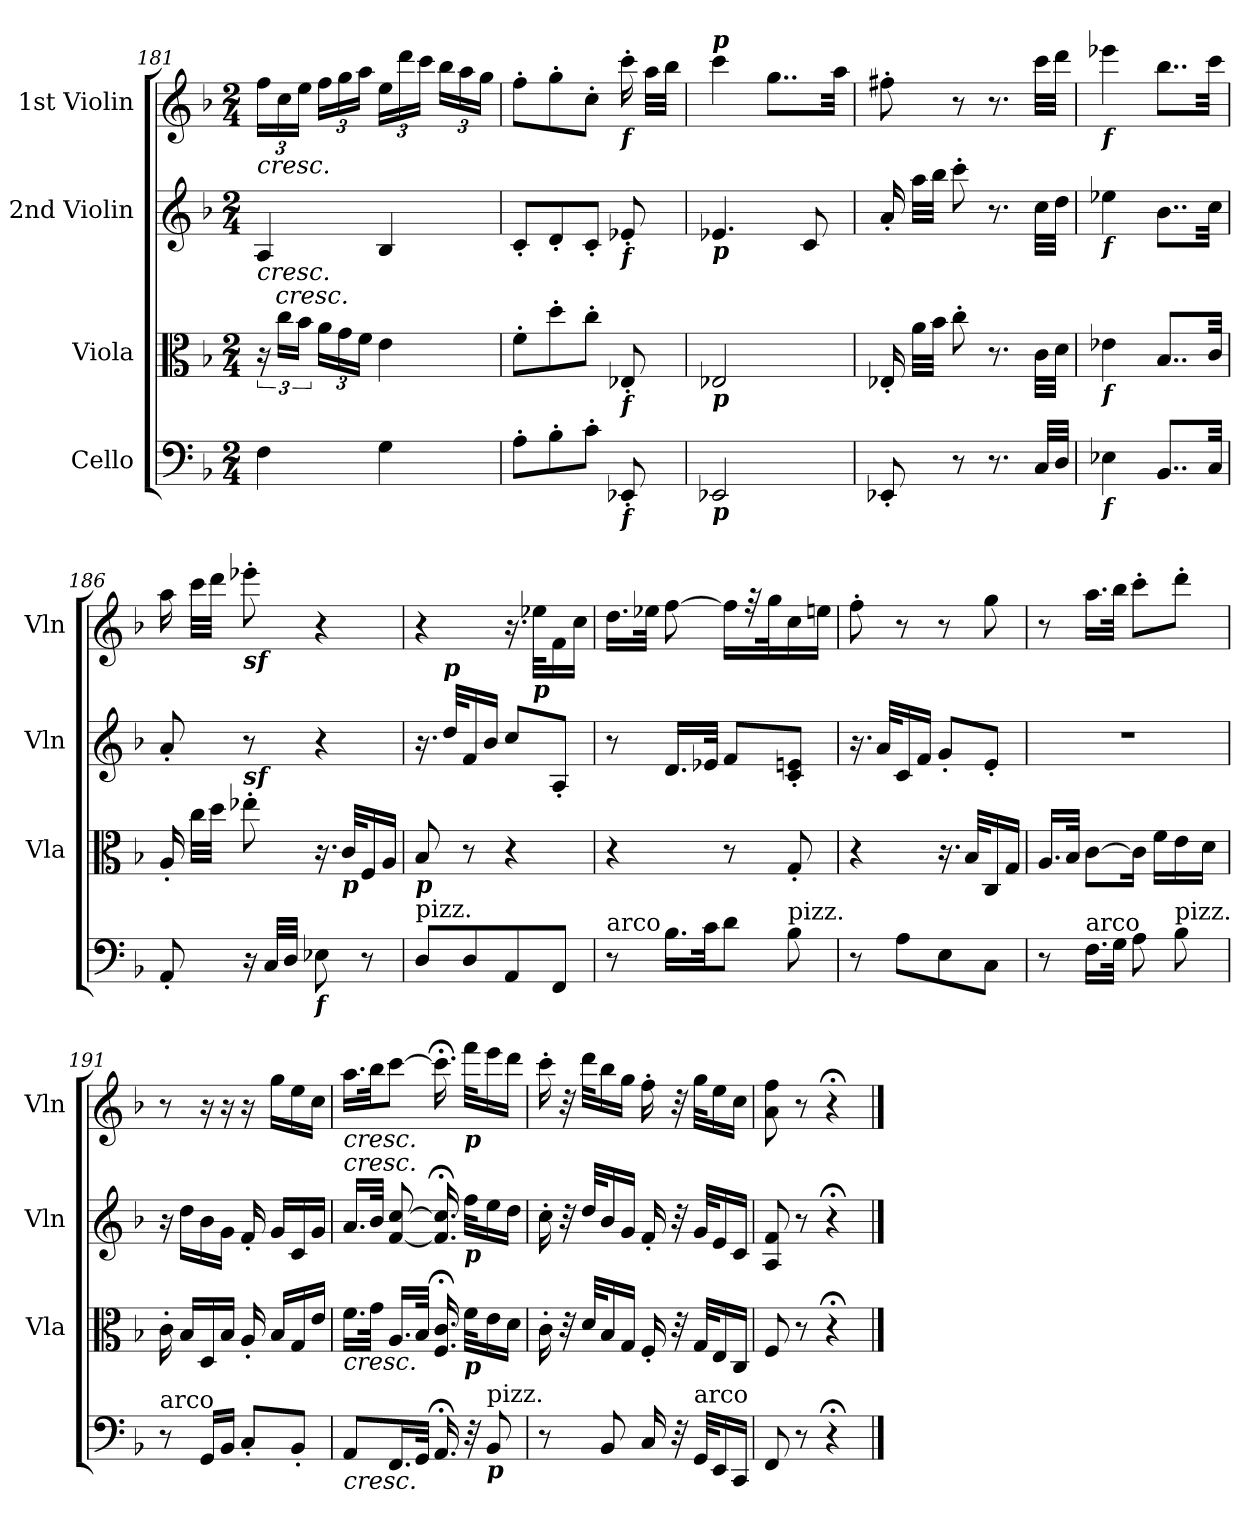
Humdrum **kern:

**kern	**kern	**kern	**kern
*part4	*part3	*part2	*part1
*staff4	*staff3	*staff2	*staff1
*I"Cello	*I"Viola	*I"2nd Violin	*I"1st Violin
*	*I'Vla	*I'Vln	*I'Vln
*clefF4	*clefC3	*clefG2	*clefG2
*k[b-]	*k[b-]	*k[b-]	*k[b-]
*F:	*F:	*F:	*F:
*M2/4	*M2/4	*M2/4	*M2/4
*	*	*	*Xbrackettup
=181	=181	=181	=181
!	!	!	!LO:TX:b:i:t=cresc.
!	!	!LO:TX:b:i:t=cresc.	!
4F\	24r	4A/	24ff\LL
!	!LO:TX:a:i:t=cresc.	!	!
.	24cc\LL	.	24cc\
.	24b-\JJ	.	24ee\JJ
*	*Xbrackettup	*	*
.	24a\LL	.	24ff\LL
.	24g\	.	24gg\
.	24f\JJ	.	24aa\JJ
4G\	4e\	4B-/	24ee\LL
.	.	.	24ddd\
.	.	.	24ccc\JJ
.	.	.	24bb-\LL
.	.	.	24aa\
.	.	.	24gg\JJ
=182	=182	=182	=182
8A'\L	8f'\L	8c'/L	8ff'\L
8B-'\	8dd'\	8d'/	8gg'\
8c'\J	8cc'\J	8c'/J	8cc'\J
!	!	!	!LO:TX:b:Bi:t=f
!	!	!LO:TX:b:Bi:t=f	!
!	!LO:TX:b:Bi:t=f	!	!
!LO:TX:b:Bi:t=f	!	!	!
8EE-X'/	8E-X'/	8e-X'/	16ccc'\
.	.	.	32aa\LLL
.	.	.	32bb-\JJJ
=183	=183	=183	=183
!	!	!	!LO:TX:a:Bi:t=p
!	!	!LO:TX:b:Bi:t=p	!
!	!LO:TX:b:Bi:t=p	!	!
!LO:TX:b:Bi:t=p	!	!	!
2EE-X/	2E-X/	4.e-X/	4ccc\
.	.	.	8..gg\L
.	.	8c/	.
.	.	.	32aa\Jkk
=184	=184	=184	=184
8EE-X'/	16E-X'/	16a'/	8ff#X'\
.	32a\LLL	32aa\LLL	.
.	32b-\JJJ	32bb-\JJJ	.
8r	8cc'\	8ccc'\	8r
8.r	8.r	8.r	8.r
32C/LLL	32c\LLL	32cc\LLL	32ccc\LLL
32D/JJJ	32d\JJJ	32dd\JJJ	32ddd\JJJ
=185	=185	=185	=185
!	!	!	!LO:TX:b:Bi:t=f
!	!	!LO:TX:b:Bi:t=f	!
!	!LO:TX:b:Bi:t=f	!	!
!LO:TX:b:Bi:t=f	!	!	!
4E-X\	4e-X\	4ee-X\	4eee-X\
8..BB-/L	8..B-/L	8..b-\L	8..bb-\L
32C/Jkk	32c/Jkk	32cc\Jkk	32ccc\Jkk
=186	=186	=186	=186
8AA'/	16A'/	8a'/	16aa\
.	32cc\LLL	.	32ccc\LLL
.	32dd\JJJ	.	32ddd\JJJ
!	!	!	!LO:TX:b:Bi:t=sf
!	!LO:TX:a:Bi:t=sf	!	!
16r	8ee-X'\	8r	8eee-X'\
32C/LLL	.	.	.
32D/JJJ	.	.	.
!LO:TX:b:Bi:t=f	!	!	!
8E-X\	16.r	4r	4r
!	!LO:TX:b:Bi:t=p	!	!
.	32c/KLL	.	.
8r	16F/	.	.
.	16A/JJ	.	.
=187	=187	=187	=187
!LO:TX:a:t=pizz.	!	!	!
!LO:TX:a:Bi:t=p	!	!	!
8D/L	8B-/	16.r	4r
!	!	!LO:TX:a:Bi:t=p	!
.	.	32dd/KLL	.
8D/	8r	16f/	.
.	.	16b-/JJ	.
8AA/	4r	8cc/L	16.r
!	!	!	!LO:TX:b:Bi:t=p
.	.	.	32ee-X\KLL
8FF/J	.	8A'/J	16f\
.	.	.	16cc\JJ
=188	=188	=188	=188
!LO:TX:a:t=arco	!	!	!
8r	4r	8r	16.dd\LL
.	.	.	32ee-X\JJk
16.B-\LL	.	16.d/LL	[8ff\
32c\JK	.	32e-X/JJk	.
8d\J	8r	8f/L	16ff\LL]
.	.	.	32r
.	.	.	32gg\K
!LO:TX:a:t=pizz.	!	!	!
8B-\	8G'/	8c/' 8en/'J	16cc\
.	.	.	16een\JJ
=189	=189	=189	=189
8r	4r	16.r	8ff'\
.	.	32a/KLL	.
8A\L	.	16c/	8r
.	.	16f/JJ	.
8E\	16.r	8g'/L	8r
.	32B-/KLL	.	.
8C\J	16C/	8e'/J	8gg\
.	16G/JJ	.	.
=190	=190	=190	=190
8r	16.A/LL	2r	8r
.	32B-/JJk	.	.
!LO:TX:a:t=arco	!	!	!
16.F\LL	[8c\L	.	16.aa\LL
32G\JJk	.	.	32bb-\JJk
8A\	16c\Jk]	.	8ccc'\L
.	16f\LL	.	.
!LO:TX:a:t=pizz.	!	!	!
8B-\	16e\	.	8ddd'\J
.	16d\JJ	.	.
=191	=191	=191	=191
!LO:TX:a:t=arco	!	!	!
8r	16c'\	16r	8r
.	16B-/LL	16dd\LL	.
16GG/LL	16D/	16b-\	16r
16BB-/JJ	16B-/JJ	16g\JJ	16r
8C'/L	16A'/	16f'/	16r
.	16B-/LL	16g/LL	16gg\LL
8BB-'/J	16G/	16c/	16ee\
.	16e/JJ	16g/JJ	16cc\JJ
=192	=192	=192	=192
!	!	!	!LO:TX:b:i:t=cresc.
!	!	!LO:TX:a:i:t=cresc.	!
!	!LO:TX:b:i:t=cresc.	!	!
!LO:TX:b:i:t=cresc.	!	!	!
8AA/L	16.f\LL	16.a/LL	16.aa\LL
.	32g\JJk	32b-/JJk	32bb-\JK
16.FF/L	16.A/LL	[8f/ [8cc/	[8ccc\J
32GG/JJk	32B-/JJk	.	.
16.AA;</	16.F/;< 16.c/;<	16.f/];< 16.cc/];<	16.ccc;<\]
!	!	!	!LO:TX:b:Bi:t=p
!	!	!LO:TX:b:Bi:t=p	!
!	!LO:TX:b:Bi:t=p	!	!
32r	32f\KLL	32ff\KLL	32fff\KLL
!LO:TX:a:t=pizz.	!	!	!
!LO:TX:b:Bi:t=p	!	!	!
8BB-/	16e\	16ee\	16eee\
.	16d\JJ	16dd\JJ	16ddd\JJ
=193	=193	=193	=193
8r	16c'\	16cc'\	16ccc'\
.	32r	32r	32r
.	32d/KLL	32dd/KLL	32ddd\KLL
8BB-/	16B-/	16b-/	16bb-\
.	16G/JJ	16g/JJ	16gg\JJ
16C/	16F'/	16f'/	16ff'\
32r	32r	32r	32r
!LO:TX:a:t=arco	!	!	!
32GG/KLL	32G/KLL	32g/KLL	32gg\KLL
16EE/	16E/	16e/	16ee\
16CC/JJ	16C/JJ	16c/JJ	16cc\JJ
=194	=194	=194	=194
8FF/	8F/	8A/ 8f/	8a\ 8ff\
8r	8r	8r	8r
4r;<	4r;<	4r;<	4r;<
==	==	==	==
*-	*-	*-	*-
